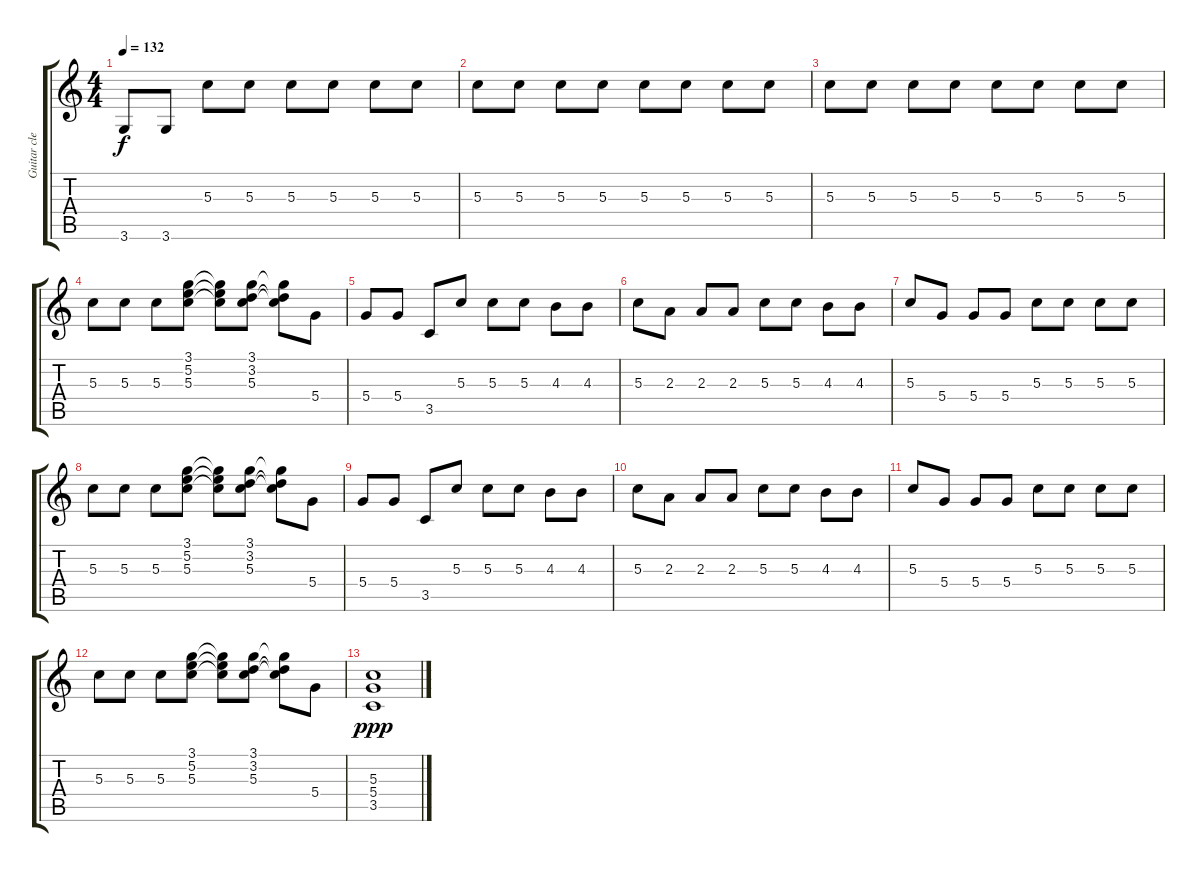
\track ("Guitar clean" "Guitar cle") {instrument electricguitarclean}
\staff {score tabs}
\tuning (E4 B3 G3 D3 A2 E2) {hide}
\ts (4 4)
\tempo 132
\clef g2
\ks c
3.6.8{dy f} 3.6.8 5.3.8 5.3.8 5.3.8 5.3.8 5.3.8 5.3.8 |
5.3.8 5.3.8 5.3.8 5.3.8 5.3.8 5.3.8 5.3.8 5.3.8 |
5.3.8{volume 15} 5.3.8 5.3.8 5.3.8 5.3.8 5.3.8 5.3.8 5.3.8 |
5.3.8{volume 14} 5.3.8 5.3.8 (3.1 5.2 5.3).8{instrument distortionguitar} (3.1{t} 5.2{t} 5.3{t}).8 (3.1 3.2 5.3).8 (3.1{t} 3.2{t} 5.3{t}).8 5.4.8{instrument electricguitarmuted} |
5.4.8{volume 13} 5.4.8 3.5.8 5.3.8 5.3.8 5.3.8 4.3.8 4.3.8 |
5.3.8{volume 12} 2.3.8 2.3.8 2.3.8 5.3.8 5.3.8 4.3.8 4.3.8 |
5.3.8{volume 11} 5.4.8 5.4.8 5.4.8 5.3.8 5.3.8 5.3.8 5.3.8 |
5.3.8{volume 9} 5.3.8 5.3.8 (3.1 5.2 5.3).8{instrument distortionguitar} (3.1{t} 5.2{t} 5.3{t}).8 (3.1 3.2 5.3).8 (3.1{t} 3.2{t} 5.3{t}).8 5.4.8{instrument electricguitarmuted} |
5.4.8{volume 8} 5.4.8 3.5.8 5.3.8 5.3.8 5.3.8 4.3.8 4.3.8 |
5.3.8{volume 6} 2.3.8 2.3.8 2.3.8 5.3.8 5.3.8 4.3.8 4.3.8 |
5.3.8{volume 4} 5.4.8 5.4.8 5.4.8 5.3.8 5.3.8 5.3.8 5.3.8 |
5.3.8{volume 2} 5.3.8 5.3.8 (3.1 5.2 5.3).8{instrument distortionguitar} (3.1{t} 5.2{t} 5.3{t}).8 (3.1 3.2 5.3).8 (3.1{t} 3.2{t} 5.3{t}).8 5.4.8{instrument electricguitarmuted} |
(5.3 5.4 3.5).1{dy ppp volume 1}
